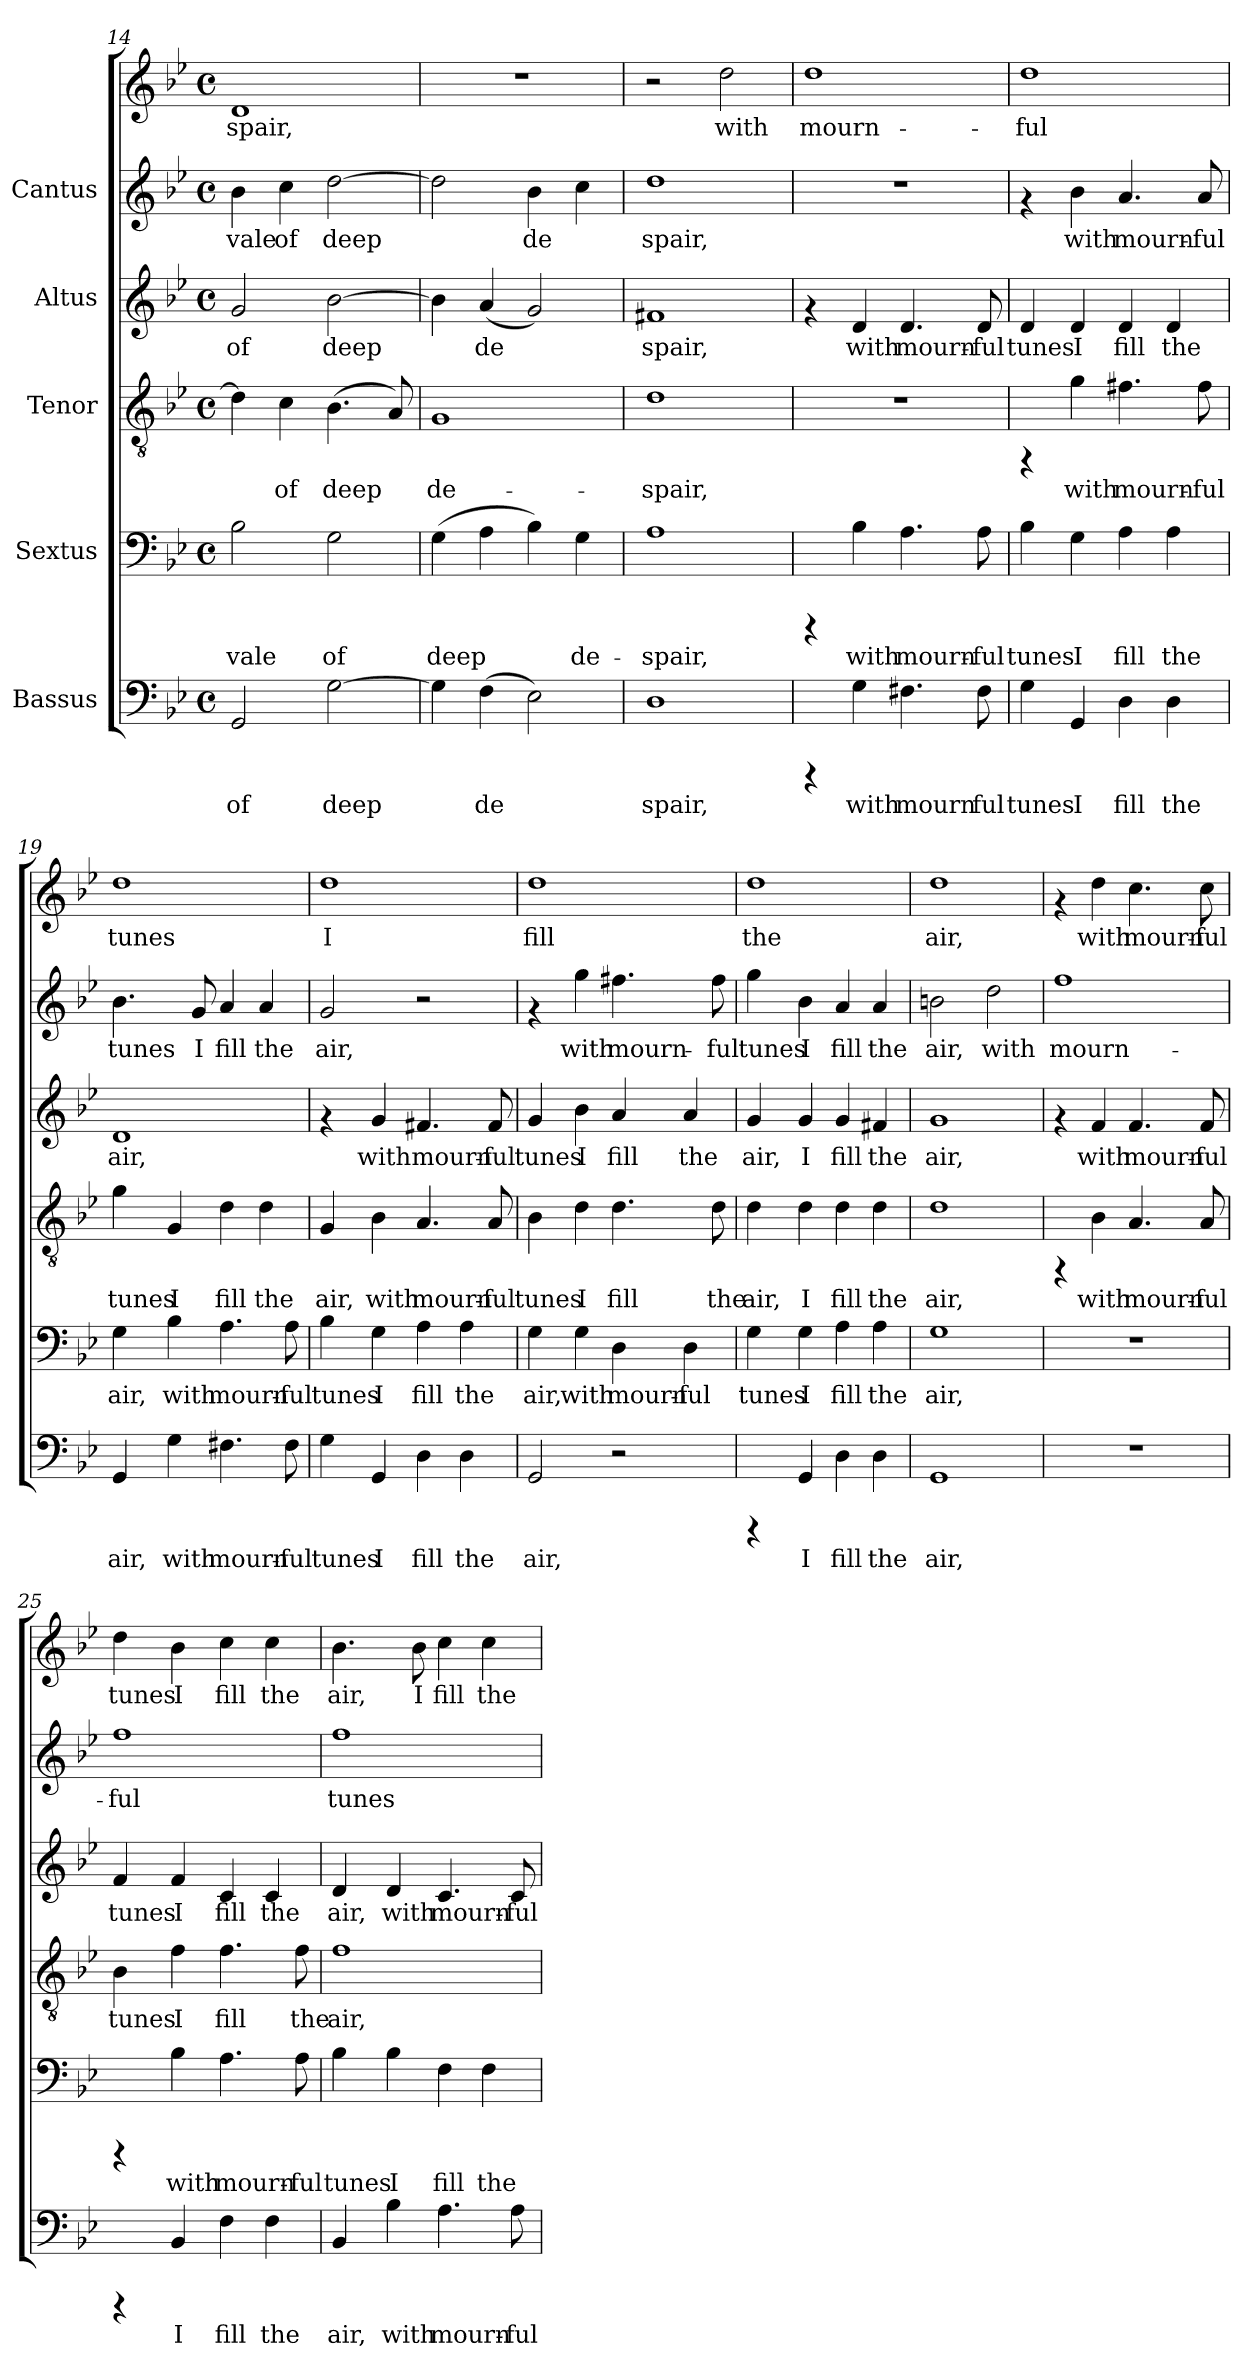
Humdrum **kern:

**kern	**text	**kern	**text	**kern	**text	**kern	**text	**kern	**text	**kern	**text
*part5	*part5	*part4	*part4	*part3	*part3	*part2	*part2	*part1	*part1	*part1	*part1
*staff6	*staff6	*staff5	*staff5	*staff4	*staff4	*staff3	*staff3	*staff2	*staff2	*staff1	*staff1
*I"Bassus	*	*I"Sextus	*	*I"Tenor	*	*I"Altus	*	*I"Cantus	*	*	*
!!LO:PB:g=z
*clefF4	*	*clefF4	*	*clefGv2	*	*clefG2	*	*clefG2	*	*clefG2	*
*k[b-e-]	*	*k[b-e-]	*	*k[b-e-]	*	*k[b-e-]	*	*k[b-e-]	*	*k[b-e-]	*
*B-:	*	*B-:	*	*B-:	*	*B-:	*	*B-:	*	*B-:	*
*M4/4	*	*M4/4	*	*M4/4	*	*M4/4	*	*M4/4	*	*M4/4	*
*met(c)	*	*met(c)	*	*met(c)	*	*met(c)	*	*met(c)	*	*met(c)	*
=14	=14	=14	=14	=14	=14	=14	=14	=14	=14	=14	=14
!	!LO:LY:b:cj	!	!LO:LY:b:cj	!	!LO:LY:b:cj	!	!LO:LY:b:cj	!	!LO:LY:b:cj	!	!LO:LY:b:cj
2GG/	of	2B-\	vale	4d\]	.	2g/	of	4b-\	vale	1d	spair,
!	!	!	!	!	!LO:LY:b:cj	!	!	!	!LO:LY:b:cj	!	!
.	.	.	.	4c\	of	.	.	4cc\	of	.	.
!	!LO:LY:b:cj	!	!LO:LY:b:cj	!	!LO:LY:b:cj	!	!LO:LY:b:cj	!	!LO:LY:b:cj	!	!
[>2G\	deep	2G\	of	(>4.B-\	deep	[>2b-\	deep	[>2dd\	deep	.	.
!	!	!	!	!	!LO:LY:b:cj	!	!	!	!	!	!
.	.	.	.	8A/)	.	.	.	.	.	.	.
=15	=15	=15	=15	=15	=15	=15	=15	=15	=15	=15	=15
!	!LO:LY:b:cj	!	!LO:LY:b:cj	!	!LO:LY:b:cj	!	!LO:LY:b:cj	!	!LO:LY:b:cj	!	!
4G\]	.	(>4G\	deep	1G	de-	4b-\]	.	2dd\]	.	1r	.
!	!LO:LY:b:cj	!	!LO:LY:b:cj	!	!	!	!LO:LY:b:cj	!	!	!	!
(>4F\	de-	4A\	.	.	.	(<4a/	de-	.	.	.	.
!	!LO:LY:b:cj	!	!LO:LY:b:cj	!	!	!	!LO:LY:b:cj	!	!LO:LY:b:cj	!	!
2E-\)	--	4B-\)	.	.	.	2g/)	--	4b-\	de-	.	.
!	!	!	!LO:LY:b:cj	!	!	!	!	!	!LO:LY:b:cj	!	!
.	.	4G\	de-	.	.	.	.	4cc\	--	.	.
=16	=16	=16	=16	=16	=16	=16	=16	=16	=16	=16	=16
!	!LO:LY:b:cj	!	!LO:LY:b:cj	!	!LO:LY:b:cj	!	!LO:LY:b:cj	!	!LO:LY:b:cj	!	!
1D	-spair,	1A	-spair,	1d	-spair,	1f#X	-spair,	1dd	spair,	2r	.
!	!	!	!	!	!	!	!	!	!	!	!LO:LY:b:cj
.	.	.	.	.	.	.	.	.	.	2dd\	-with
=17	=17	=17	=17	=17	=17	=17	=17	=17	=17	=17	=17
!	!	!	!	!	!	!	!	!	!	!	!LO:LY:b:cj
4rCCC	.	4rCCC	.	1r	.	4rf	.	1r	.	1dd	mourn-
!	!LO:LY:b:cj	!	!LO:LY:b:cj	!	!	!	!LO:LY:b:cj	!	!	!	!
4G\	with	4B-\	with	.	.	4d/	with	.	.	.	.
!	!LO:LY:b:cj	!	!LO:LY:b:cj	!	!	!	!LO:LY:b:cj	!	!	!	!
4.F#X\	mourn	4.A\	mourn-	.	.	4.d/	mourn-	.	.	.	.
!	!LO:LY:b:cj	!	!LO:LY:b:cj	!	!	!	!LO:LY:b:cj	!	!	!	!
8F#\	ful	8A\	-ful	.	.	8d/	-ful	.	.	.	.
=18	=18	=18	=18	=18	=18	=18	=18	=18	=18	=18	=18
!	!LO:LY:b:cj	!	!LO:LY:b:cj	!	!	!	!LO:LY:b:cj	!	!	!	!LO:LY:b:cj
4G\	tunes	4B-\	tunes	4rFF	.	4d/	tunes	4rf	.	1dd	-ful
!	!LO:LY:b:cj	!	!LO:LY:b:cj	!	!LO:LY:b:cj	!	!LO:LY:b:cj	!	!LO:LY:b:cj	!	!
4GG/	I	4G\	I	4g\	with	4d/	I	4b-\	with	.	.
!	!LO:LY:b:cj	!	!LO:LY:b:cj	!	!LO:LY:b:cj	!	!LO:LY:b:cj	!	!LO:LY:b:cj	!	!
4D\	fill	4A\	fill	4.f#X\	mourn-	4d/	fill	4.a/	mourn-	.	.
!	!LO:LY:b:cj	!	!LO:LY:b:cj	!	!	!	!LO:LY:b:cj	!	!	!	!
4D\	the	4A\	the	.	.	4d/	the	.	.	.	.
!	!	!	!	!	!LO:LY:b:cj	!	!	!	!LO:LY:b:cj	!	!
.	.	.	.	8f#\	-ful	.	.	8a/	-ful	.	.
!!LO:LB:g=z
=19	=19	=19	=19	=19	=19	=19	=19	=19	=19	=19	=19
!	!LO:LY:b:cj	!	!LO:LY:b:cj	!	!LO:LY:b:cj	!	!LO:LY:b:cj	!	!LO:LY:b:cj	!	!LO:LY:b:cj
4GG/	air,	4G\	air,	4g\	tunes	1d	air,	4.b-\	tunes	1dd	tunes
!	!LO:LY:b:cj	!	!LO:LY:b:cj	!	!LO:LY:b:cj	!	!	!	!	!	!
4G\	with	4B-\	with	4G/	I	.	.	.	.	.	.
!	!	!	!	!	!	!	!	!	!LO:LY:b:cj	!	!
.	.	.	.	.	.	.	.	8g/	I	.	.
!	!LO:LY:b:cj	!	!LO:LY:b:cj	!	!LO:LY:b:cj	!	!	!	!LO:LY:b:cj	!	!
4.F#X\	mourn-	4.A\	mourn-	4d\	fill	.	.	4a/	fill	.	.
!	!	!	!	!	!LO:LY:b:cj	!	!	!	!LO:LY:b:cj	!	!
.	.	.	.	4d\	the	.	.	4a/	the	.	.
!	!LO:LY:b:cj	!	!LO:LY:b:cj	!	!	!	!	!	!	!	!
8F#\	-ful	8A\	-ful	.	.	.	.	.	.	.	.
=20	=20	=20	=20	=20	=20	=20	=20	=20	=20	=20	=20
!	!LO:LY:b:cj	!	!LO:LY:b:cj	!	!LO:LY:b:cj	!	!	!	!LO:LY:b:cj	!	!LO:LY:b:cj
4G\	tunes	4B-\	tunes	4G/	air,	4rf	.	2g/	air,	1dd	I
!	!LO:LY:b:cj	!	!LO:LY:b:cj	!	!LO:LY:b:cj	!	!LO:LY:b:cj	!	!	!	!
4GG/	I	4G\	I	4B-\	with	4g/	with	.	.	.	.
!	!LO:LY:b:cj	!	!LO:LY:b:cj	!	!LO:LY:b:cj	!	!LO:LY:b:cj	!	!	!	!
4D\	fill	4A\	fill	4.A/	mourn-	4.f#X/	mourn-	2r	.	.	.
!	!LO:LY:b:cj	!	!LO:LY:b:cj	!	!	!	!	!	!	!	!
4D\	the	4A\	the	.	.	.	.	.	.	.	.
!	!	!	!	!	!LO:LY:b:cj	!	!LO:LY:b:cj	!	!	!	!
.	.	.	.	8A/	-ful	8f#/	-ful	.	.	.	.
=21	=21	=21	=21	=21	=21	=21	=21	=21	=21	=21	=21
!	!LO:LY:b:cj	!	!LO:LY:b:cj	!	!LO:LY:b:cj	!	!LO:LY:b:cj	!	!	!	!LO:LY:b:cj
2GG/	air,	4G\	air,	4B-\	tunes	4g/	tunes	4rf	.	1dd	fill
!	!	!	!LO:LY:b:cj	!	!LO:LY:b:cj	!	!LO:LY:b:cj	!	!LO:LY:b:cj	!	!
.	.	4G\	with	4d\	I	4b-\	I	4gg\	with	.	.
!	!	!	!LO:LY:b:cj	!	!LO:LY:b:cj	!	!LO:LY:b:cj	!	!LO:LY:b:cj	!	!
2r	.	4D\	mourn-	4.d\	fill	4a/	fill	4.ff#X\	mourn-	.	.
!	!	!	!LO:LY:b:cj	!	!	!	!LO:LY:b:cj	!	!	!	!
.	.	4D\	-ful	.	.	4a/	the	.	.	.	.
!	!	!	!	!	!LO:LY:b:cj	!	!	!	!LO:LY:b:cj	!	!
.	.	.	.	8d\	the	.	.	8ff#\	-ful	.	.
=22	=22	=22	=22	=22	=22	=22	=22	=22	=22	=22	=22
!	!	!	!LO:LY:b:cj	!	!LO:LY:b:cj	!	!LO:LY:b:cj	!	!LO:LY:b:cj	!	!LO:LY:b:cj
4rCCC	.	4G\	tunes	4d\	air,	4g/	air,	4gg\	tunes	1dd	the
!	!LO:LY:b:cj	!	!LO:LY:b:cj	!	!LO:LY:b:cj	!	!LO:LY:b:cj	!	!LO:LY:b:cj	!	!
4GG/	I	4G\	I	4d\	I	4g/	I	4b-\	I	.	.
!	!LO:LY:b:cj	!	!LO:LY:b:cj	!	!LO:LY:b:cj	!	!LO:LY:b:cj	!	!LO:LY:b:cj	!	!
4D\	fill	4A\	fill	4d\	fill	4g/	fill	4a/	fill	.	.
!	!LO:LY:b:cj	!	!LO:LY:b:cj	!	!LO:LY:b:cj	!	!LO:LY:b:cj	!	!LO:LY:b:cj	!	!
4D\	the	4A\	the	4d\	the	4f#X/	the	4a/	the	.	.
!!LO:PB:g=z
=23	=23	=23	=23	=23	=23	=23	=23	=23	=23	=23	=23
!	!LO:LY:b:cj	!	!LO:LY:b:cj	!	!LO:LY:b:cj	!	!LO:LY:b:cj	!	!LO:LY:b:cj	!	!LO:LY:b:cj
1GG	air,	1G	air,	1d	air,	1g	air,	2bn\	air,	1dd	air,
!	!	!	!	!	!	!	!	!	!LO:LY:b:cj	!	!
.	.	.	.	.	.	.	.	2dd\	with	.	.
=24	=24	=24	=24	=24	=24	=24	=24	=24	=24	=24	=24
!	!	!	!	!	!	!	!	!	!LO:LY:b:cj	!	!
1r	.	1r	.	4rFF	.	4rf	.	1ff	mourn-	4rf	.
!	!	!	!	!	!LO:LY:b:cj	!	!LO:LY:b:cj	!	!	!	!LO:LY:b:cj
.	.	.	.	4B-\	with	4f/	with	.	.	4dd\	with
!	!	!	!	!	!LO:LY:b:cj	!	!LO:LY:b:cj	!	!	!	!LO:LY:b:cj
.	.	.	.	4.A/	mourn-	4.f/	mourn-	.	.	4.cc\	mourn-
!	!	!	!	!	!LO:LY:b:cj	!	!LO:LY:b:cj	!	!	!	!LO:LY:b:cj
.	.	.	.	8A/	-ful	8f/	-ful	.	.	8cc\	-ful
=25	=25	=25	=25	=25	=25	=25	=25	=25	=25	=25	=25
!	!	!	!	!	!LO:LY:b:cj	!	!LO:LY:b:cj	!	!LO:LY:b:cj	!	!LO:LY:b:cj
4rCCC	.	4rCCC	.	4B-\	tunes	4f/	tunes	1ff	ful	4dd\	-tunes
!	!LO:LY:b:cj	!	!LO:LY:b:cj	!	!LO:LY:b:cj	!	!LO:LY:b:cj	!	!	!	!LO:LY:b:cj
4BB-/	I	4B-\	with	4f\	I	4f/	I	.	.	4b-\	I
!	!LO:LY:b:cj	!	!LO:LY:b:cj	!	!LO:LY:b:cj	!	!LO:LY:b:cj	!	!	!	!LO:LY:b:cj
4F\	fill	4.A\	mourn-	4.f\	fill	4c/	fill	.	.	4cc\	fill
!	!LO:LY:b:cj	!	!	!	!	!	!LO:LY:b:cj	!	!	!	!LO:LY:b:cj
4F\	the	.	.	.	.	4c/	the	.	.	4cc\	the
!	!	!	!LO:LY:b:cj	!	!LO:LY:b:cj	!	!	!	!	!	!
.	.	8A\	-ful	8f\	the	.	.	.	.	.	.
=26	=26	=26	=26	=26	=26	=26	=26	=26	=26	=26	=26
!	!LO:LY:b:cj	!	!LO:LY:b:cj	!	!LO:LY:b:cj	!	!LO:LY:b:cj	!	!LO:LY:b:cj	!	!LO:LY:b:cj
4BB-/	air,	4B-\	tunes	1f	air,	4d/	air,	1ff	tunes	4.b-\	air,
!	!LO:LY:b:cj	!	!LO:LY:b:cj	!	!	!	!LO:LY:b:cj	!	!	!	!
4B-\	with	4B-\	I	.	.	4d/	with	.	.	.	.
!	!	!	!	!	!	!	!	!	!	!	!LO:LY:b:cj
.	.	.	.	.	.	.	.	.	.	8b-\	I
!	!LO:LY:b:cj	!	!LO:LY:b:cj	!	!	!	!LO:LY:b:cj	!	!	!	!LO:LY:b:cj
4.A\	mourn-	4F\	fill	.	.	4.c/	mourn-	.	.	4cc\	fill
!	!	!	!LO:LY:b:cj	!	!	!	!	!	!	!	!LO:LY:b:cj
.	.	4F\	the	.	.	.	.	.	.	4cc\	the
!	!LO:LY:b:cj	!	!	!	!	!	!LO:LY:b:cj	!	!	!	!
8A\	-ful	.	.	.	.	8c/	-ful	.	.	.	.
=	=	=	=	=	=	=	=	=	=	=	=
*-	*-	*-	*-	*-	*-	*-	*-	*-	*-	*-	*-
